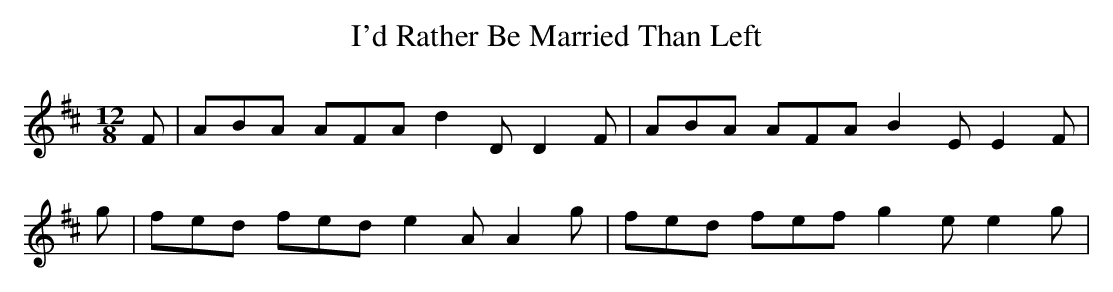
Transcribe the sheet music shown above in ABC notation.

X:1
T: I'd Rather Be Married Than Left
M: 12/8
L: 1/8
K: Dmaj
F|ABA AFA d2D D2F|ABA AFA B2E E2F|
g|fed fed e2A A2g|fed fef g2e e2g|
